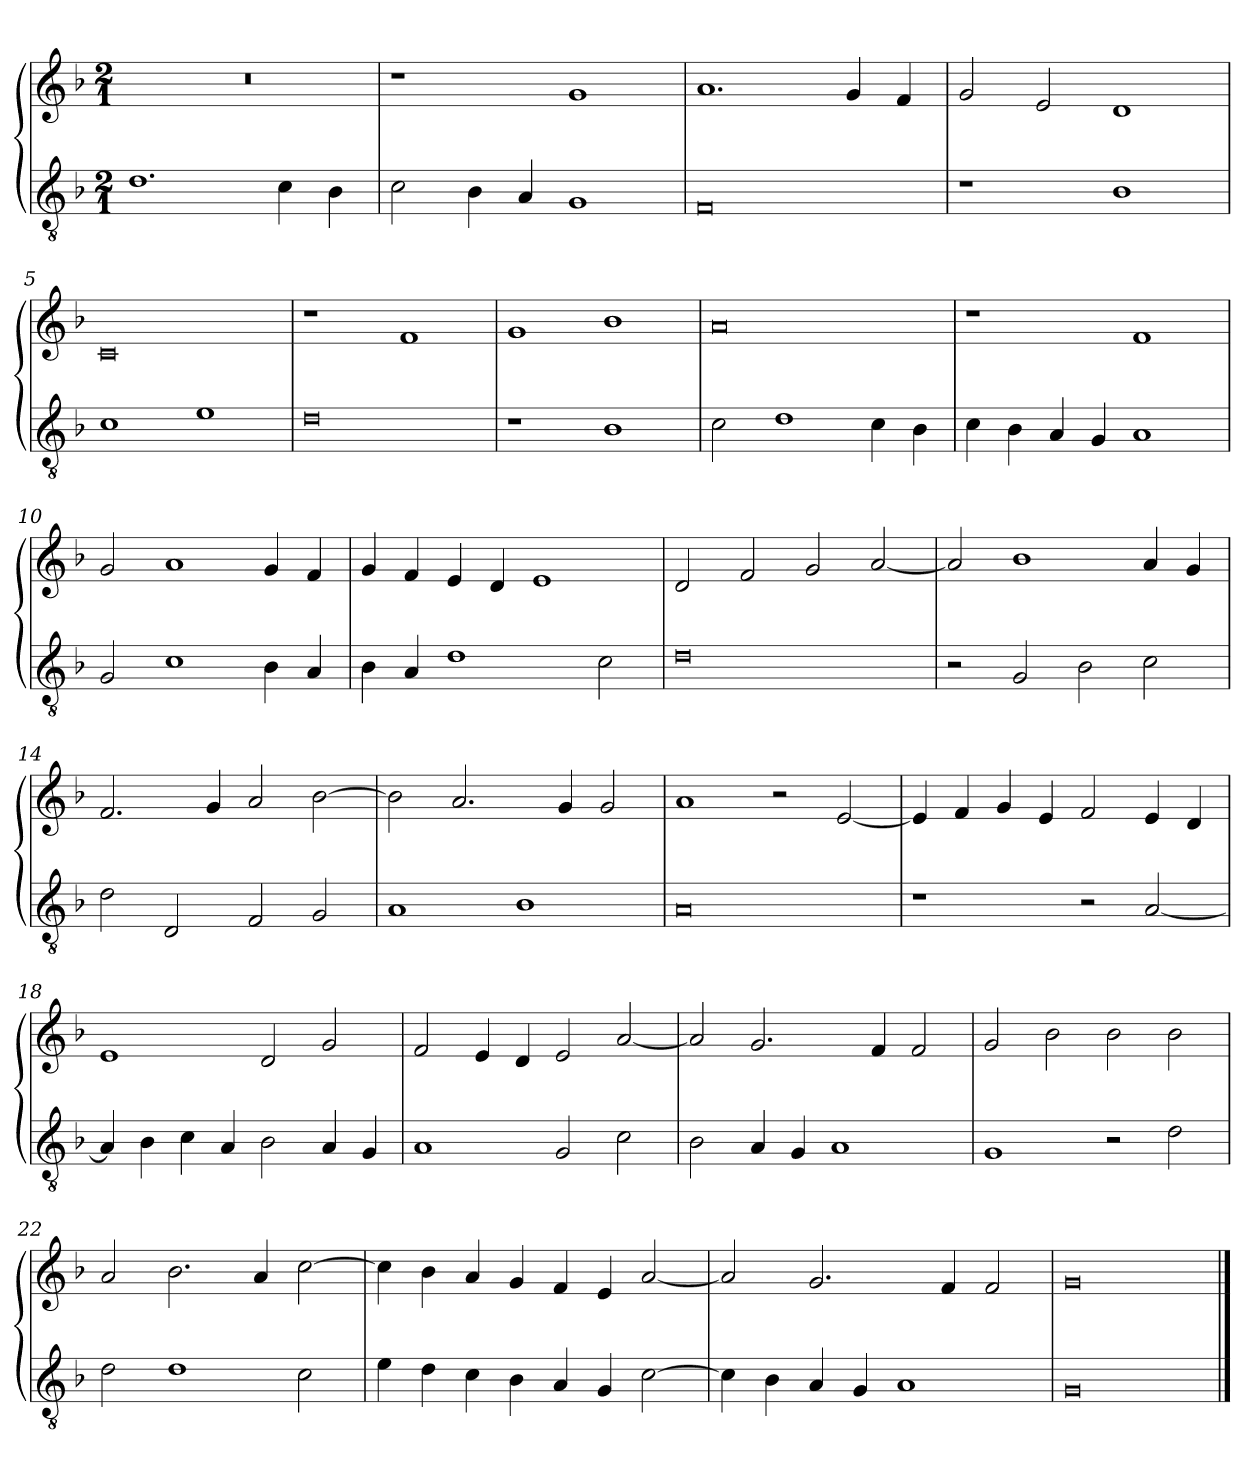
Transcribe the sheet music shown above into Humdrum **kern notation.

**kern	**kern
*part2	*part1
*staff2	*staff1
*clefGv2	*clefG2
*k[b-]	*k[b-]
*M2/1	*M2/1
=1	=1
1.d	0r
4c	.
4B-	.
=2	=2
2c	1r
4B-	.
4A	.
1G	1g
=3	=3
0F	1.a
.	4g
.	4f
=4	=4
1r	2g
.	2e
1B-	1d
=5	=5
1c	0c
1e	.
=6	=6
0d	1r
.	1f
=7	=7
1r	1g
1B-	1b-
=8	=8
2c	0a
1d	.
4c	.
4B-	.
=9	=9
4c	1r
4B-	.
4A	.
4G	.
1A	1f
=10	=10
2G	2g
1c	1a
4B-	4g
4A	4f
=11	=11
4B-	4g
4A	4f
1d	4e
.	4d
.	1e
2c	.
=12	=12
0d	2d
.	2f
.	2g
.	[2a
=13	=13
2r	2a]
2G	1b-
2B-	.
2c	4a
.	4g
=14	=14
2d	2.f
2D	.
.	4g
2F	2a
2G	[2b-
=15	=15
1A	2b-]
.	2.a
1B-	.
.	4g
.	2g
=16	=16
0A	1a
.	2r
.	[2e
=17	=17
1r	4e]
.	4f
.	4g
.	4e
2r	2f
[2A	4e
.	4d
=18	=18
4A]	1e
4B-	.
4c	.
4A	.
2B-	2d
4A	2g
4G	.
=19	=19
1A	2f
.	4e
.	4d
2G	2e
2c	[2a
=20	=20
2B-	2a]
4A	2.g
4G	.
1A	.
.	4f
.	2f
=21	=21
1G	2g
.	2b-
2r	2b-
2d	2b-
=22	=22
2d	2a
1d	2.b-
.	4a
2c	[2cc
=23	=23
4e	4cc]
4d	4b-
4c	4a
4B-	4g
4A	4f
4G	4e
[2c	[2a
=24	=24
4c]	2a]
4B-	.
4A	2.g
4G	.
1A	.
.	4f
.	2f
=25	=25
0G	0g
==	==
*-	*-
